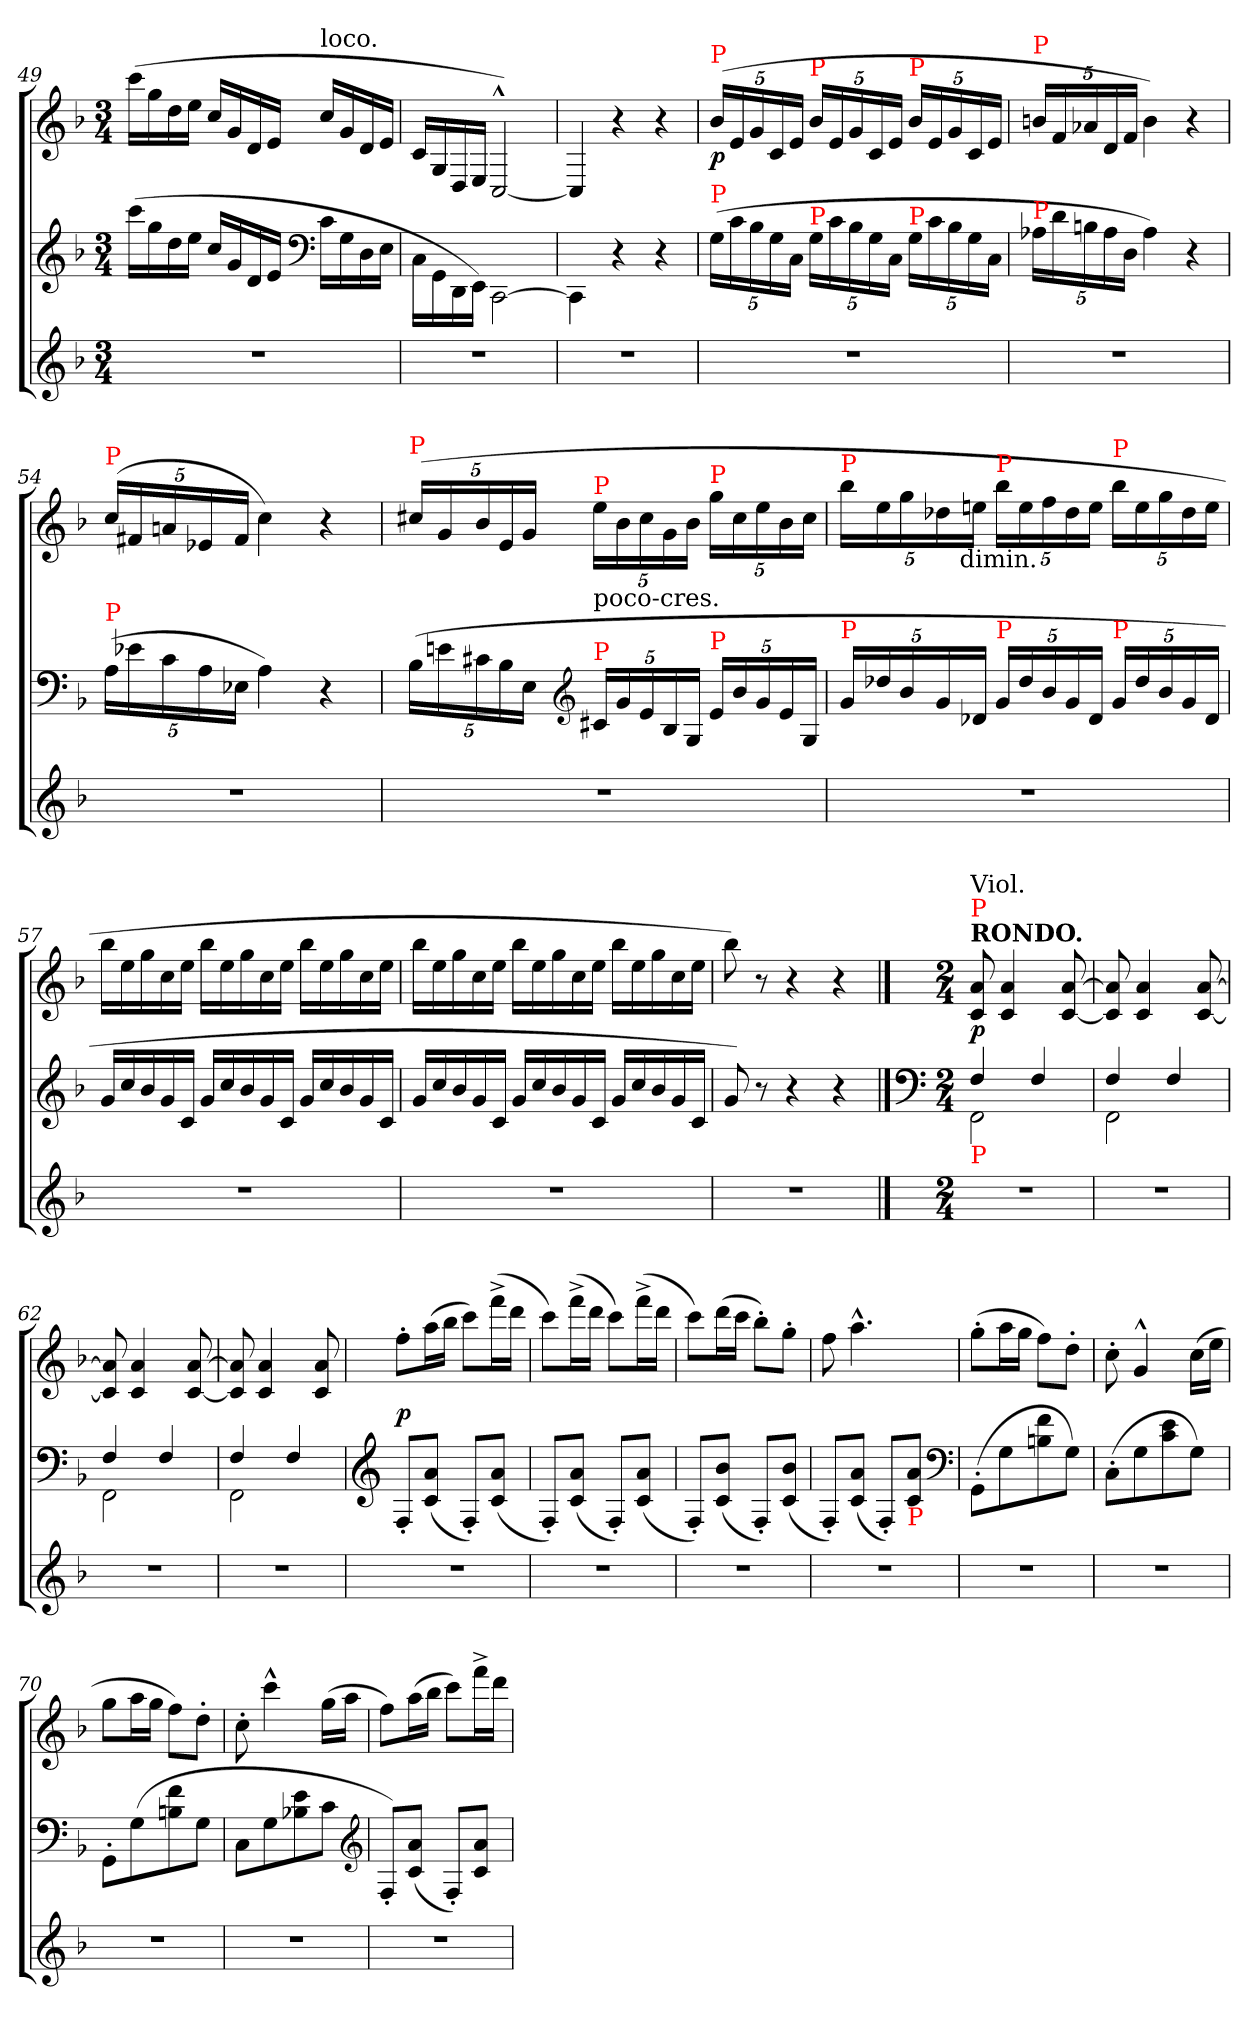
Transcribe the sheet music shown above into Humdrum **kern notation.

**kern	**kern	**kern	**dynam
*part2	*part1	*part1	*part1
*staff3	*staff2	*staff1	*staff1/2
*clefG2	*clefG2	*clefG2	*
*k[b-]	*k[b-]	*k[b-]	*
*F:	*F:	*F:	*
*M3/4	*M3/4	*M3/4	*
=49	=49	=49	=49
2.r	(<16cccLL	(>16cccLL	.
.	16gg	16gg	.
.	16dd	16dd	.
.	16eeJJ	16eeJJ	.
.	16cc/LL	16cc/LL	.
.	16g/	16g/	.
.	16d/	16d/	.
.	16e/JJ	16e/JJ	.
*	*clefF4	*	*
!	!	!LO:TX:a:t=loco.	!
.	16cLL	16cc/LL	.
.	16G	16g/	.
.	16D	16d/	.
.	16EJJ	16e/JJ	.
=50	=50	=50	=50
2.r	16C\LL	16c/LL	.
.	16GG\	16G/	.
.	16DD\	16D/	.
.	16EE\JJ)	16E/JJ	.
.	[2CC\	[2C^^>/)	.
=51	=51	=51	=51
2.r	4CC\]	4C/]	.
.	4r	4r	.
.	4r	4r	.
=52	=52	=52	=52
*	*Xbrackettup	*Xbrackettup	*
!	!	!LO:TX:a:color=red:t=P	!
!	!LO:TX:a:color=red:t=P	!	!
2.r	(20GLL	(20b-LL	p
.	20c	20e	.
.	20B-	20g	.
.	20G	20c	.
.	20CJJ	20eJJ	.
!	!	!LO:TX:a:color=red:t=P	!
!	!LO:TX:a:color=red:t=P	!	!
.	20GLL	20b-LL	.
.	20c	20e	.
.	20B-	20g	.
.	20G	20c	.
.	20CJJ	20eJJ	.
!	!	!LO:TX:a:color=red:t=P	!
!	!LO:TX:a:color=red:t=P	!	!
.	20GLL	20b-LL	.
.	20c	20e	.
.	20B-	20g	.
.	20G	20c	.
.	20CJJ	20eJJ	.
=53	=53	=53	=53
!	!	!LO:TX:a:color=red:t=P	!
!	!LO:TX:a:color=red:t=P	!	!
2.r	20A-XLL	20bnLL	.
.	20d	20f	.
.	20Bn	20a-X	.
.	20A-	20d	.
.	20DJJ	20fJJ	.
.	4A-)	4b)	.
.	4r	4r	.
=54	=54	=54	=54
!	!	!LO:TX:a:color=red:t=P	!
!	!LO:TX:a:color=red:t=P	!	!
2.r	(20ALL	(20ccLL	.
.	20e-X	20f#X	.
.	20c	20an	.
.	20A	20e-X	.
.	20E-XJJ	20f#JJ	.
.	4A)	4cc)	.
.	4r	4r	.
=55	=55	=55	=55
!	!	!LO:TX:a:color=red:t=P	!
2.r	(<20B-LL	(>20cc#X/LL	.
.	20en	20g/	.
.	20c#X	20b-/	.
.	20B-	20e/	.
.	20EJJ	20g/JJ	.
*	*clefG2	*	*
!	!	!LO:TX:a:color=red:t=P	!
!	!	!LO:TX:b:t=poco-cres.	!
!	!LO:TX:a:color=red:t=P	!	!
.	20c#XLL	20eeLL	.
.	20g	20b-	.
.	20e	20cc#	.
.	20B-	20g	.
.	20GJJ	20b-JJ	.
!	!	!LO:TX:a:color=red:t=P	!
!	!LO:TX:a:color=red:t=P	!	!
.	20eLL	20ggLL	.
.	20b-	20cc#	.
.	20g	20ee	.
.	20e	20b-	.
.	20GJJ	20cc#JJ	.
=56	=56	=56	=56
!	!	!LO:TX:a:color=red:t=P	!
!	!LO:TX:a:color=red:t=P	!	!
2.r	20gLL	20bb-LL	.
.	20dd-X	20ee	.
.	20b-	20gg	.
.	20g	20dd-X	.
!	!	!LO:TX:c:t=dimin.	!
.	20d-XJJ	20eenJJ	.
!	!	!LO:TX:a:color=red:t=P	!
!	!LO:TX:a:color=red:t=P	!	!
.	20gLL	20bb-LL	.
.	20dd-	20ee	.
.	20b-	20ff	.
.	20g	20dd-	.
.	20d-JJ	20eeJJ	.
!	!	!LO:TX:a:color=red:t=P	!
!	!LO:TX:a:color=red:t=P	!	!
.	20gLL	20bb-LL	.
.	20dd-	20ee	.
.	20b-	20gg	.
.	20g	20dd-	.
.	20d-JJ	20eeJJ	.
=57	=57	=57	=57
*	*Xtuplet	*Xtuplet	*
2.r	20gLL	20bb-LL	.
.	20cc	20ee	.
.	20b-	20gg	.
.	20g	20cc	.
.	20cJJ	20eeJJ	.
.	20gLL	20bb-LL	.
.	20cc	20ee	.
.	20b-	20gg	.
.	20g	20cc	.
.	20cJJ	20eeJJ	.
.	20gLL	20bb-LL	.
.	20cc	20ee	.
.	20b-	20gg	.
.	20g	20cc	.
.	20cJJ	20eeJJ	.
=58	=58	=58	=58
2.r	20gLL	20bb-LL	.
.	20cc	20ee	.
.	20b-	20gg	.
.	20g	20cc	.
.	20cJJ	20eeJJ	.
.	20gLL	20bb-LL	.
.	20cc	20ee	.
.	20b-	20gg	.
.	20g	20cc	.
.	20cJJ	20eeJJ	.
.	20gLL	20bb-LL	.
.	20cc	20ee	.
.	20b-	20gg	.
.	20g	20cc	.
.	20cJJ	20eeJJ	.
=59	=59	=59	=59
2.r	8g)	8bb-)	.
.	8r	8r	.
.	4r	4r	.
.	4r	4r	.
==	==	==	==
*	*clefF4	*	*
*M2/4	*M2/4	*M2/4	*
*	*^	*	*
!	!	!	!LO:TX:a:B:t=RONDO.	!
!	!	!	!LO:TX:a:color=red:t=P	!
!	!	!	!LO:TX:a:t=Viol.	!
!	!LO:TX:b:color=red:t=P	!	!	!
2r	4F!	2FF!	8a! 8c!	p
.	.	.	4a! 4c!	.
.	4F!	.	.	.
.	.	.	[8a! [8c!	.
=61	=61	=61	=61	=61
2r	4F!	2FF!	8a!] 8c!]	.
.	.	.	4a! 4c!	.
.	4F!	.	.	.
.	.	.	[8a! [8c!	.
=62	=62	=62	=62	=62
2r	4F!	2FF!	8a!] 8c!]	.
.	.	.	4a! 4c!	.
.	4F!	.	.	.
.	.	.	[8a! [8c!	.
=63	=63	=63	=63	=63
2r	4F!	2FF!	8a!] 8c!]	.
.	.	.	4a! 4c!	.
.	4F!	.	.	.
.	.	.	8a! 8c!	.
*	*v	*v	*	*
=64	=64	=64	=64
*	*clefG2	*	*
2r	8F'<L	8ff'>L	p
.	(8a 8cJ	(16aaL	.
.	.	16bb-JJ	.
.	8F'<L)	8cccL)	.
.	(8a 8cJ	(16fff^<L	.
.	.	16dddJJ	.
=65	=65	=65	=65
2r	8F'<L)	8cccL)	.
.	(8a 8cJ	(16fff^<L	.
.	.	16dddJJ	.
.	8F'<L)	8cccL)	.
.	(8a 8cJ	(16fff^<L	.
.	.	16dddJJ	.
=66	=66	=66	=66
2r	8F'<L)	8cccL)	.
.	(8b- 8cJ	(16dddL	.
.	.	16cccJJ	.
.	8F'<L)	8bb-'>L)	.
.	(8b- 8cJ	8gg'>J	.
=67	=67	=67	=67
2r	8F'<L)	8ff	.
.	(8a 8cJ	4.aa^^>	.
.	8F'<L)	.	.
!	!LO:TX:b:color=red:t=P	!	!
.	8a 8cJ	.	.
*	*clefF4	*	*
=68	=68	=68	=68
2r	(8GG'>L	(8gg'>L	.
.	8G	16aaL	.
.	.	16ggJJ	.
.	8f 8Bn	8ffL)	.
.	8GJ)	8dd'>J	.
=69	=69	=69	=69
2r	(8C'>L	8cc'>	.
.	8G	4g^^>	.
.	8e 8c	.	.
.	8GJ)	(16ccLL	.
.	.	16eeJJ	.
=70	=70	=70	=70
2r	8GG'>L	8ggL	.
.	(>8G	16aaL	.
.	.	16ggJJ	.
.	8f 8Bn	8ffL)	.
.	8GJ	8dd'>J	.
=71	=71	=71	=71
2r	8CL	8cc'>	.
.	8G	4ccc^^	.
.	8e 8B-X	.	.
.	8cJ	(16ggLL	.
.	.	16aaJJ	.
*	*clefG2	*	*
=72	=72	=72	=72
2r	8F'<L)	8ffL)	.
.	(8a 8cJ	(16aaL	.
.	.	16bb-JJ	.
.	8F'<L)	8cccL)	.
.	8a 8cJ	16fff^<L	.
.	.	16dddJJ	.
=	=	=	=
*-	*-	*-	*-
